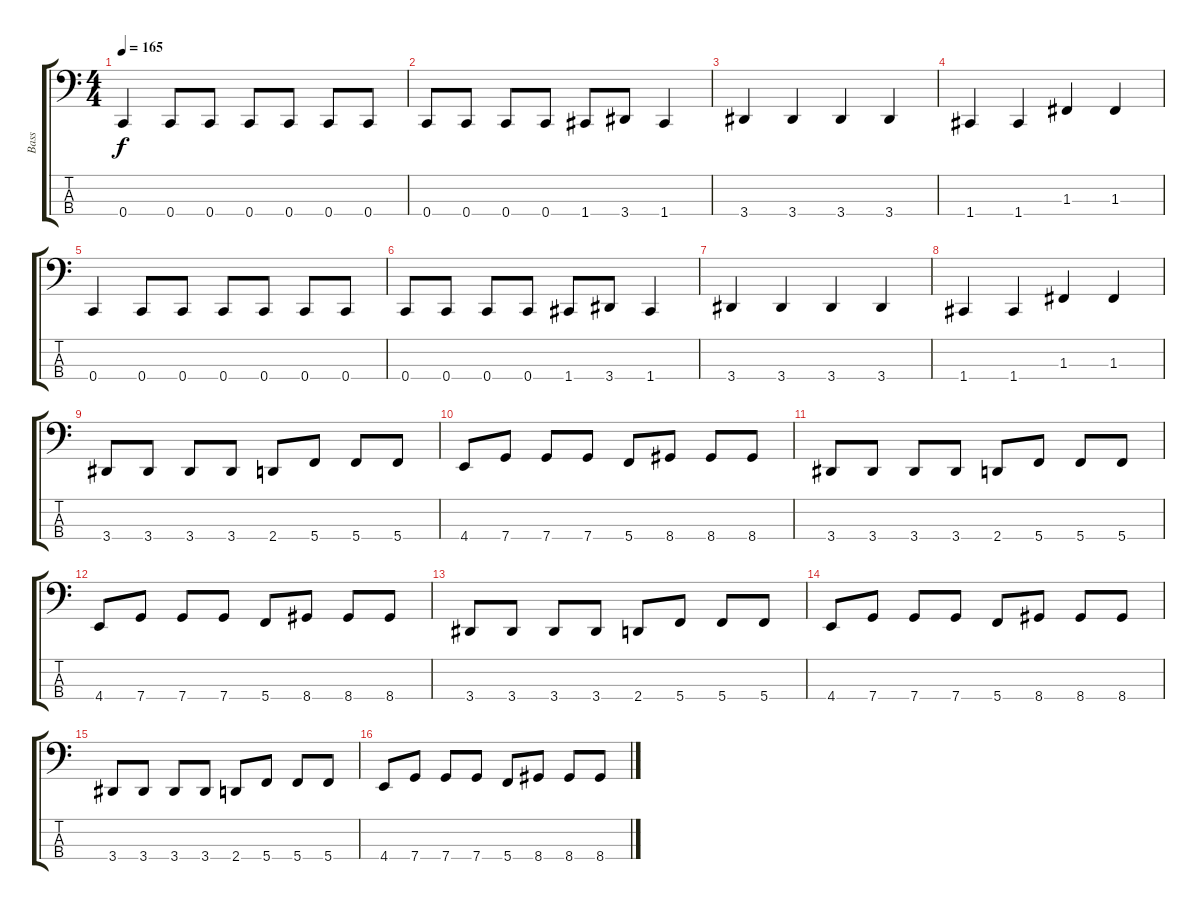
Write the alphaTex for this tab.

\track ("Bass" "Bass") {instrument electricbassfinger}
\staff {score tabs}
\tuning (Eb2 Bb1 F1 C1) {hide}
\ts (4 4)
\tempo 165
\clef f4
\ks c
0.4.4{dy f} 0.4.8 0.4.8 0.4.8 0.4.8 0.4.8 0.4.8 |
0.4.8 0.4.8 0.4.8 0.4.8 1.4.8 3.4.8 1.4.4 |
3.4.4 3.4.4 3.4.4 3.4.4 |
1.4.4 1.4.4 1.3.4 1.3.4 |
0.4.4 0.4.8 0.4.8 0.4.8 0.4.8 0.4.8 0.4.8 |
0.4.8 0.4.8 0.4.8 0.4.8 1.4.8 3.4.8 1.4.4 |
3.4.4 3.4.4 3.4.4 3.4.4 |
1.4.4 1.4.4 1.3.4 1.3.4 |
3.4.8 3.4.8 3.4.8 3.4.8 2.4.8 5.4.8 5.4.8 5.4.8 |
4.4.8 7.4.8 7.4.8 7.4.8 5.4.8 8.4.8 8.4.8 8.4.8 |
3.4.8 3.4.8 3.4.8 3.4.8 2.4.8 5.4.8 5.4.8 5.4.8 |
4.4.8 7.4.8 7.4.8 7.4.8 5.4.8 8.4.8 8.4.8 8.4.8 |
3.4.8 3.4.8 3.4.8 3.4.8 2.4.8 5.4.8 5.4.8 5.4.8 |
4.4.8 7.4.8 7.4.8 7.4.8 5.4.8 8.4.8 8.4.8 8.4.8 |
3.4.8 3.4.8 3.4.8 3.4.8 2.4.8 5.4.8 5.4.8 5.4.8 |
4.4.8 7.4.8 7.4.8 7.4.8 5.4.8 8.4.8 8.4.8 8.4.8
